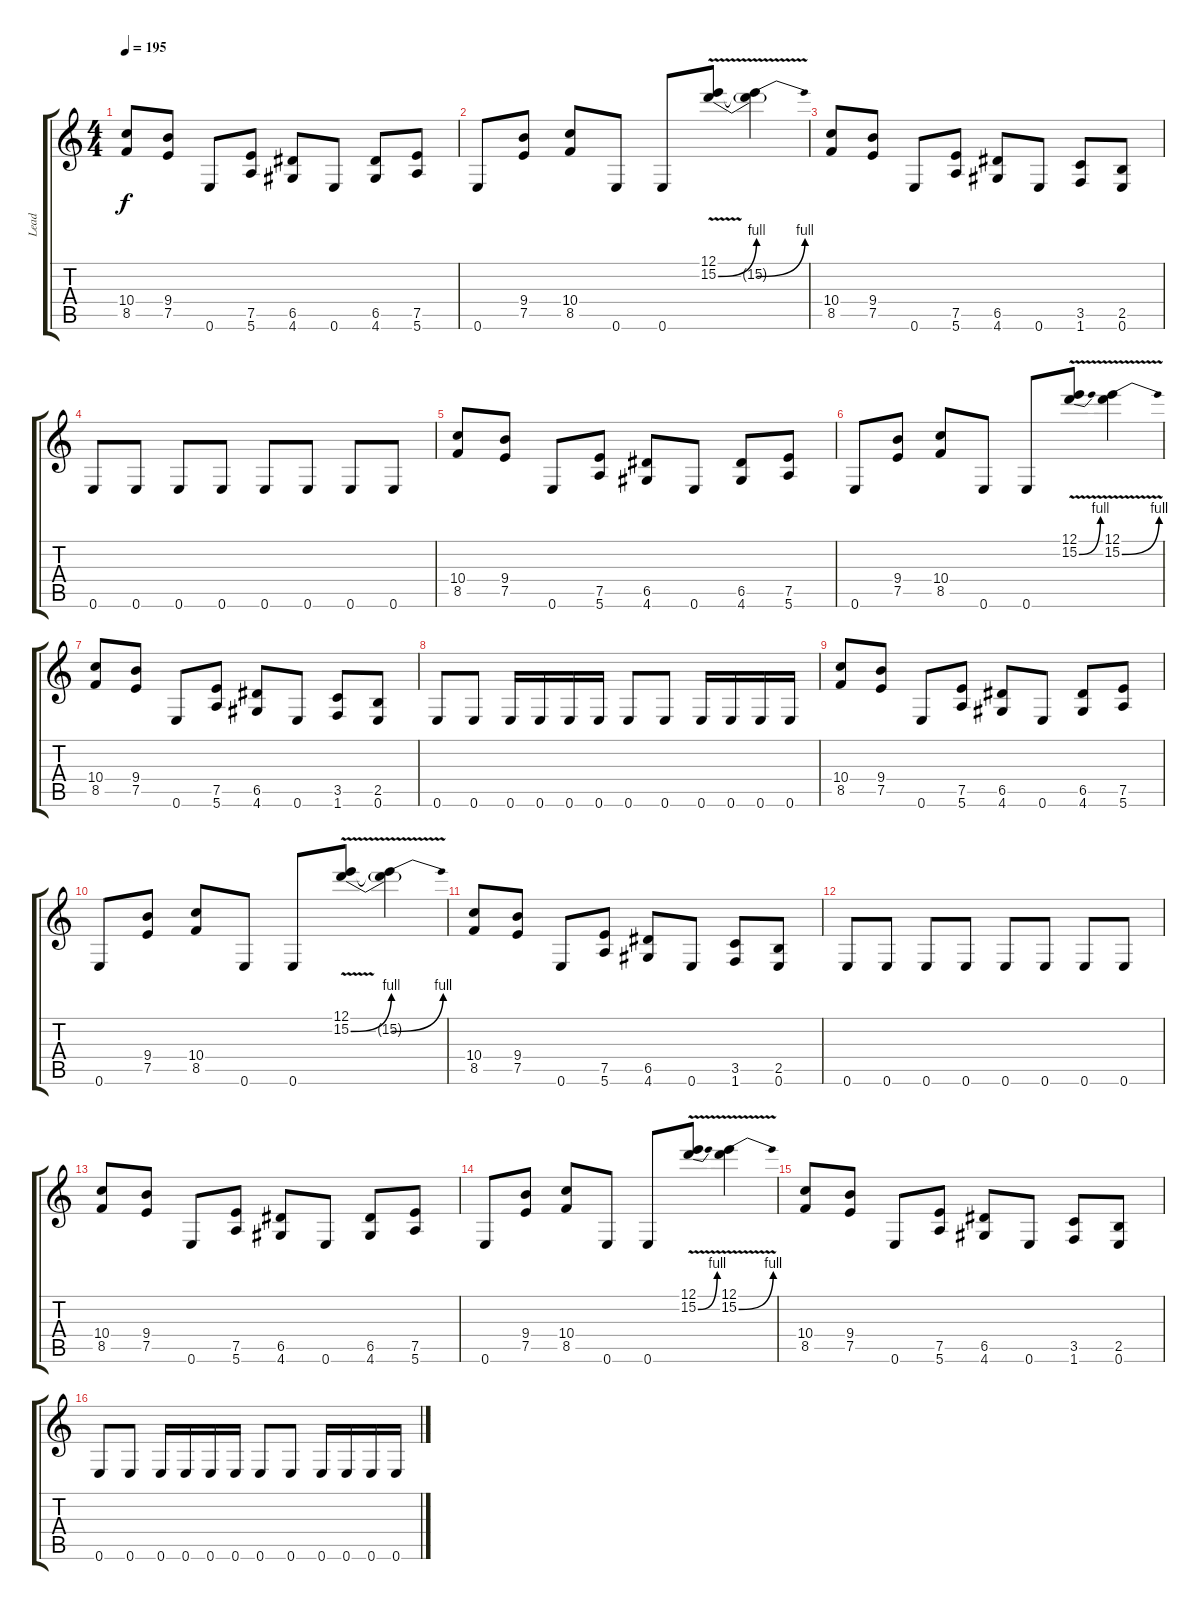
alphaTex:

\track ("Lead" "Lead") {instrument distortionguitar}
\staff {score tabs}
\tuning (E4 B3 G3 D3 A2 E2) {hide}
\ts (4 4)
\tempo 195
\clef g2
\ks c
(10.4 8.5).8{dy f} (9.4 7.5).8 0.6.8 (7.5 5.6).8 (6.5 4.6).8 0.6.8 (6.5 4.6).8 (7.5 5.6).8 |
0.6.8 (9.4 7.5).8 (10.4 8.5).8 0.6.8 0.6.8 (12.1 15.2{be (bend 0 0 60 4) v}).8 (12.1{t} 15.2{be (bend 0 0 60 4) v t}).4 |
(10.4 8.5).8 (9.4 7.5).8 0.6.8 (7.5 5.6).8 (6.5 4.6).8 0.6.8 (3.5 1.6).8 (2.5 0.6).8 |
0.6.8 0.6.8 0.6.8 0.6.8 0.6.8 0.6.8 0.6.8 0.6.8 |
(10.4 8.5).8 (9.4 7.5).8 0.6.8 (7.5 5.6).8 (6.5 4.6).8 0.6.8 (6.5 4.6).8 (7.5 5.6).8 |
0.6.8 (9.4 7.5).8 (10.4 8.5).8 0.6.8 0.6.8 (12.1 15.2{be (bend 0 0 60 4) v}).8 (12.1 15.2{be (bend 0 0 60 4) v}).4 |
(10.4 8.5).8 (9.4 7.5).8 0.6.8 (7.5 5.6).8 (6.5 4.6).8 0.6.8 (3.5 1.6).8 (2.5 0.6).8 |
0.6.8 0.6.8 0.6.16 0.6.16 0.6.16 0.6.16 0.6.8 0.6.8 0.6.16 0.6.16 0.6.16 0.6.16 |
(10.4 8.5).8 (9.4 7.5).8 0.6.8 (7.5 5.6).8 (6.5 4.6).8 0.6.8 (6.5 4.6).8 (7.5 5.6).8 |
0.6.8 (9.4 7.5).8 (10.4 8.5).8 0.6.8 0.6.8 (12.1 15.2{be (bend 0 0 60 4) v}).8 (12.1{t} 15.2{be (bend 0 0 60 4) v t}).4 |
(10.4 8.5).8 (9.4 7.5).8 0.6.8 (7.5 5.6).8 (6.5 4.6).8 0.6.8 (3.5 1.6).8 (2.5 0.6).8 |
0.6.8 0.6.8 0.6.8 0.6.8 0.6.8 0.6.8 0.6.8 0.6.8 |
(10.4 8.5).8 (9.4 7.5).8 0.6.8 (7.5 5.6).8 (6.5 4.6).8 0.6.8 (6.5 4.6).8 (7.5 5.6).8 |
0.6.8 (9.4 7.5).8 (10.4 8.5).8 0.6.8 0.6.8 (12.1 15.2{be (bend 0 0 60 4) v}).8 (12.1 15.2{be (bend 0 0 60 4) v}).4 |
(10.4 8.5).8 (9.4 7.5).8 0.6.8 (7.5 5.6).8 (6.5 4.6).8 0.6.8 (3.5 1.6).8 (2.5 0.6).8 |
0.6.8 0.6.8 0.6.16 0.6.16 0.6.16 0.6.16 0.6.8 0.6.8 0.6.16 0.6.16 0.6.16 0.6.16
